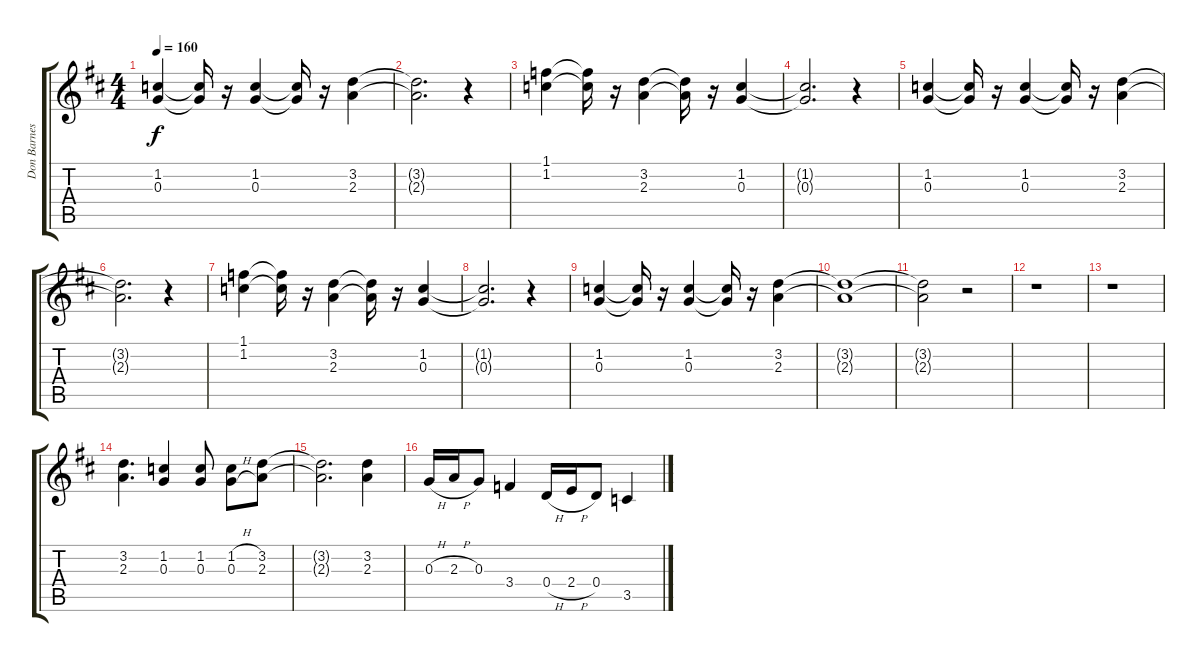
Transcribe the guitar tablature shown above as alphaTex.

\track ("Don Barnes Guitar" "Don Barnes") {instrument overdrivenguitar}
\staff {score tabs}
\tuning (E4 B3 G3 D3 A2 D2) {hide}
\ts (4 4)
\tempo 160
\clef g2
\ks d
(1.2 0.3).4{dy f} (1.2{t} 0.3{t}).16 r.16 (1.2 0.3).4 (1.2{t} 0.3{t}).16 r.16 (3.2 2.3).4 |
(3.2{t} 2.3{t}).2{d} r.4 |
(1.1 1.2).4 (1.1{t} 1.2{t}).16 r.16 (3.2 2.3).4 (3.2{t} 2.3{t}).16 r.16 (1.2 0.3).4 |
(1.2{t} 0.3{t}).2{d} r.4 |
(1.2 0.3).4 (1.2{t} 0.3{t}).16 r.16 (1.2 0.3).4 (1.2{t} 0.3{t}).16 r.16 (3.2 2.3).4 |
(3.2{t} 2.3{t}).2{d} r.4 |
(1.1 1.2).4 (1.1{t} 1.2{t}).16 r.16 (3.2 2.3).4 (3.2{t} 2.3{t}).16 r.16 (1.2 0.3).4 |
(1.2{t} 0.3{t}).2{d} r.4 |
(1.2 0.3).4 (1.2{t} 0.3{t}).16 r.16 (1.2 0.3).4 (1.2{t} 0.3{t}).16 r.16 (3.2 2.3).4 |
(3.2{t} 2.3{t}).1 |
(3.2{t} 2.3{t}).2 r.2 |
r.1 |
r.1 |
(3.2 2.3).4{d} (1.2 0.3).4 (1.2 0.3).8 (1.2{h} 0.3{h}).8 (3.2 2.3).8 |
(3.2{t} 2.3{t}).2{d} (3.2 2.3).4 |
0.3{h}.16 2.3{h}.16 0.3.8 3.4.4 0.4{h}.16 2.4{h}.16 0.4.8 3.5.4
